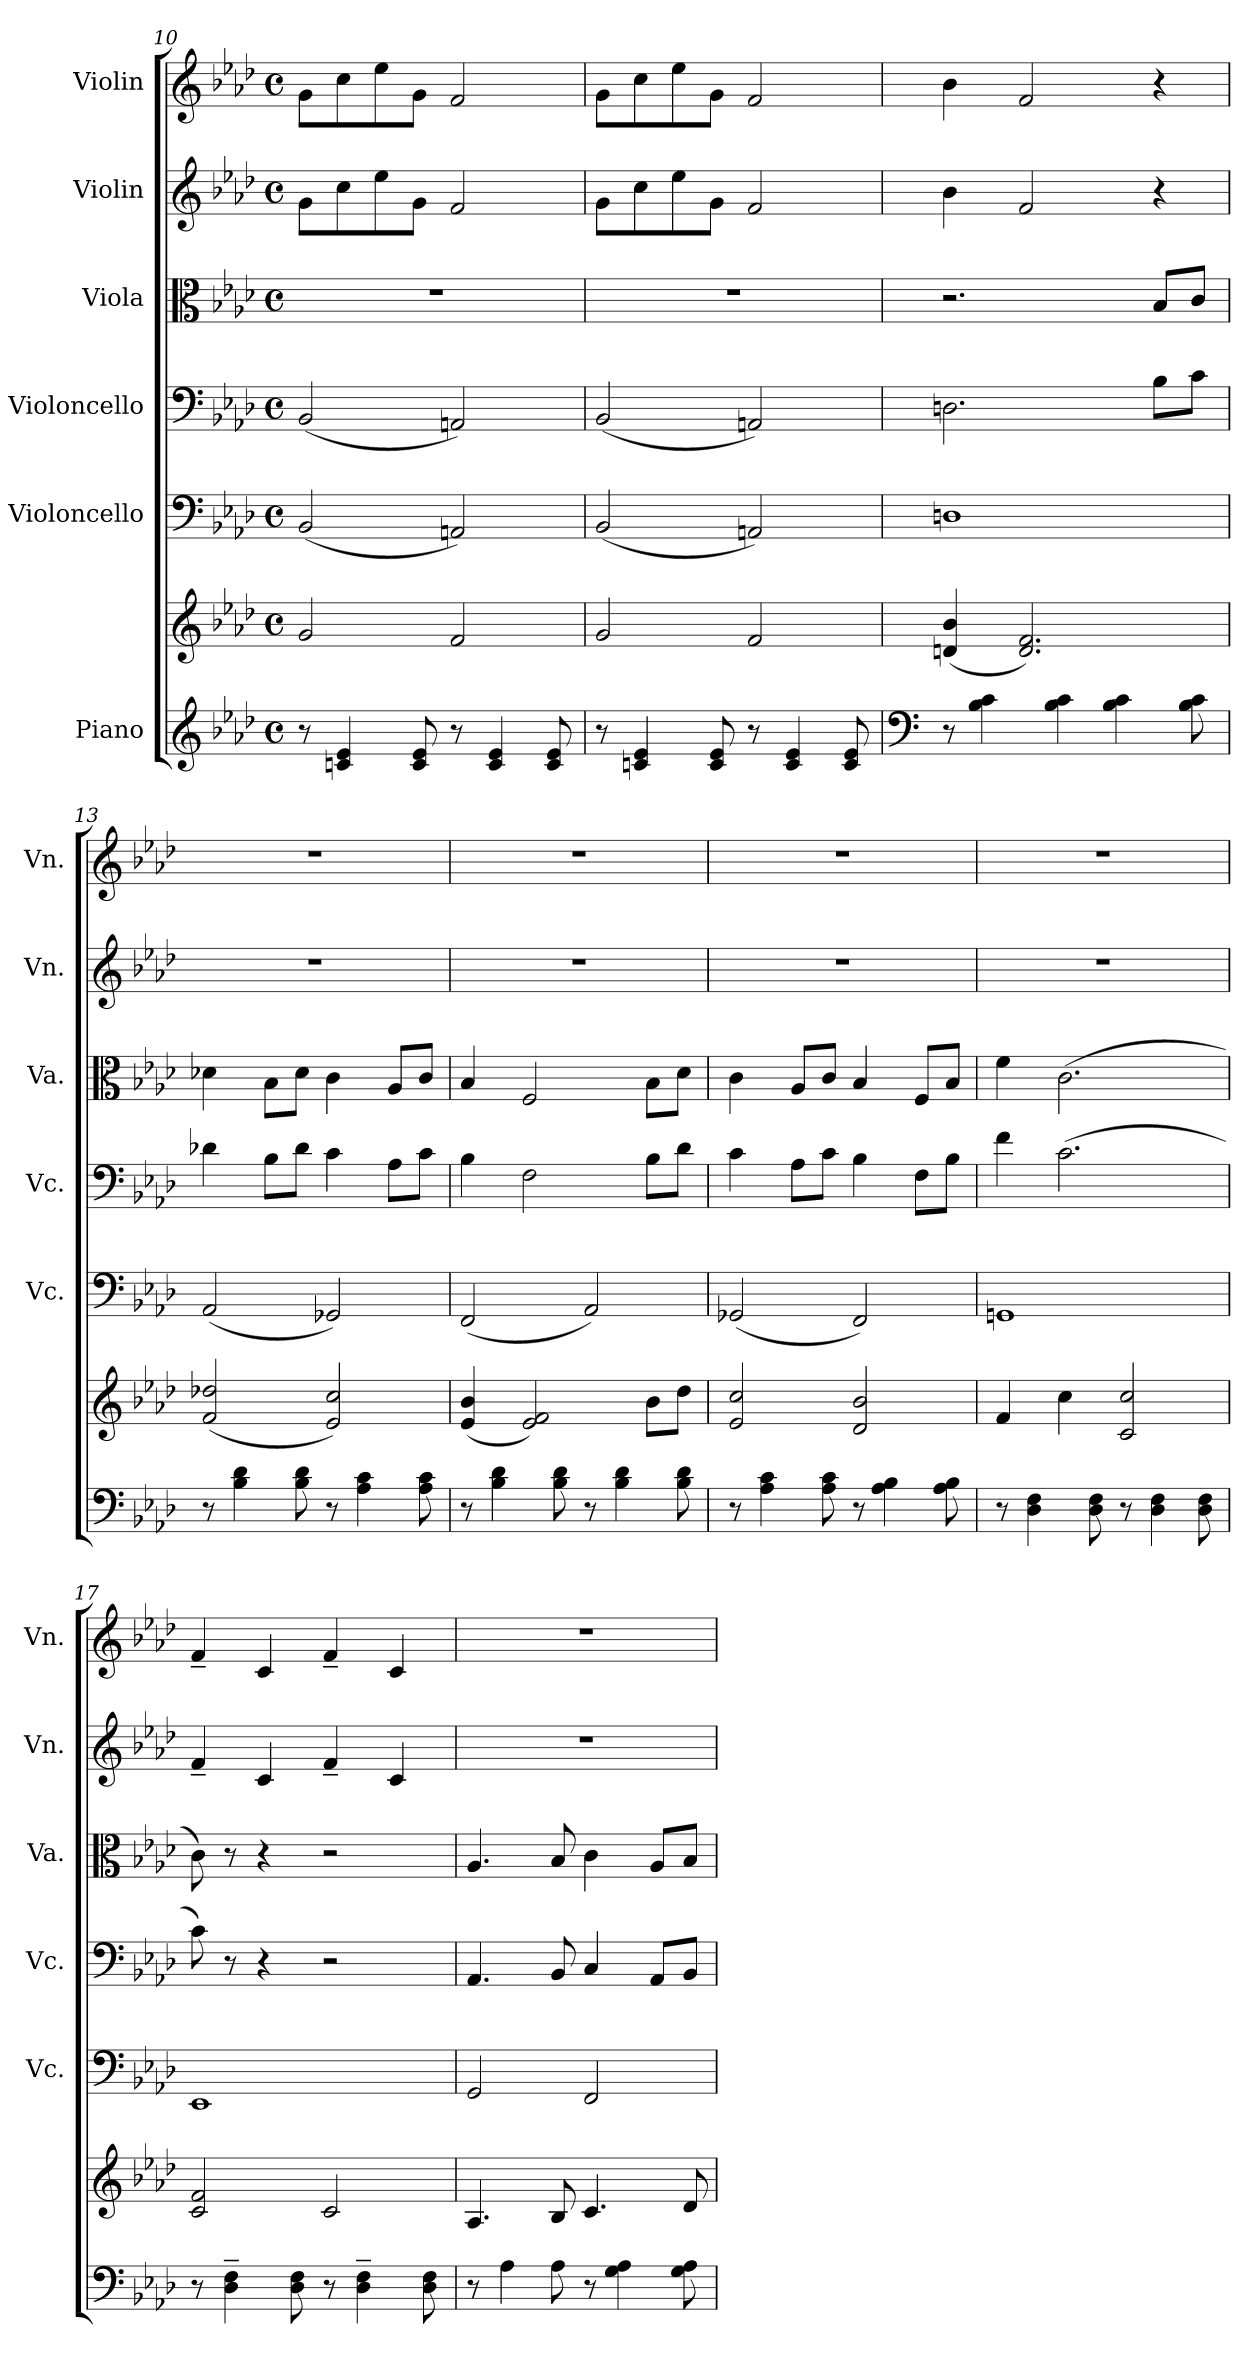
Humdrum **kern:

**kern	**kern	**kern	**kern	**kern	**kern	**kern
*part6	*part6	*part5	*part4	*part3	*part2	*part1
*staff7	*staff6	*staff5	*staff4	*staff3	*staff2	*staff1
*I"Piano	*	*I"Violoncello	*I"Violoncello	*I"Viola	*I"Violin	*I"Violin
*	*	*I'Vc.	*I'Vc.	*I'Va.	*I'Vn.	*I'Vn.
*clefG2	*clefG2	*clefF4	*clefF4	*clefC3	*clefG2	*clefG2
*k[b-e-a-d-]	*k[b-e-a-d-]	*k[b-e-a-d-]	*k[b-e-a-d-]	*k[b-e-a-d-]	*k[b-e-a-d-]	*k[b-e-a-d-]
*M4/4	*M4/4	*M4/4	*M4/4	*M4/4	*M4/4	*M4/4
*met(c)	*met(c)	*met(c)	*met(c)	*met(c)	*met(c)	*met(c)
=10	=10	=10	=10	=10	=10	=10
8r	2g/	(2BB-/	(2BB-/	1r	8g\L	8g\L
4cn/ 4e-/	.	.	.	.	8cc\	8cc\
.	.	.	.	.	8ee-\	8ee-\
8c/ 8e-/	.	.	.	.	8g\J	8g\J
8r	2f/	2AAn/)	2AAn/)	.	2f/	2f/
4c/ 4e-/	.	.	.	.	.	.
8c/ 8e-/	.	.	.	.	.	.
!!LO:PB:g=z
=11	=11	=11	=11	=11	=11	=11
8r	2g/	(2BB-/	(2BB-/	1r	8g\L	8g\L
4cn/ 4e-/	.	.	.	.	8cc\	8cc\
.	.	.	.	.	8ee-\	8ee-\
8c/ 8e-/	.	.	.	.	8g\J	8g\J
8r	2f/	2AAn/)	2AAn/)	.	2f/	2f/
4c/ 4e-/	.	.	.	.	.	.
8c/ 8e-/	.	.	.	.	.	.
=12	=12	=12	=12	=12	=12	=12
*clefF4	*	*	*	*	*	*
8r	(4dn/ 4b-/	1Dn	2.Dn\	2.r	4b-\	4b-\
4B-\ 4c\	.	.	.	.	.	.
.	2.d/ 2.f/)	.	.	.	2f/	2f/
4B-\ 4c\	.	.	.	.	.	.
4B-\ 4c\	.	.	.	.	.	.
.	.	.	8B-\L	8B-/L	4r	4r
8B-\ 8c\	.	.	8c\J	8c/J	.	.
=13	=13	=13	=13	=13	=13	=13
8r	(2f/ 2dd-X/	(2AA-/	4d-X\	4d-X\	1r	1r
4B-\ 4d-\	.	.	.	.	.	.
.	.	.	8B-\L	8B-\L	.	.
8B-\ 8d-\	.	.	8d-\J	8d-\J	.	.
8r	2e-/ 2cc/)	2GG-X/)	4c\	4c\	.	.
4A-\ 4c\	.	.	.	.	.	.
.	.	.	8A-\L	8A-/L	.	.
8A-\ 8c\	.	.	8c\J	8c/J	.	.
=14	=14	=14	=14	=14	=14	=14
8r	(4e-/ 4b-/	(2FF/	4B-\	4B-/	1r	1r
4B-\ 4d-\	.	.	.	.	.	.
.	2e-/ 2f/)	.	2F\	2F/	.	.
8B-\ 8d-\	.	.	.	.	.	.
8r	.	2AA-/)	.	.	.	.
4B-\ 4d-\	.	.	.	.	.	.
.	8b-\L	.	8B-\L	8B-\L	.	.
8B-\ 8d-\	8dd-\J	.	8d-\J	8d-\J	.	.
=15	=15	=15	=15	=15	=15	=15
8r	2e-/ 2cc/	(2GG-X/	4c\	4c\	1r	1r
4A-\ 4c\	.	.	.	.	.	.
.	.	.	8A-\L	8A-/L	.	.
8A-\ 8c\	.	.	8c\J	8c/J	.	.
8r	2d-/ 2b-/	2FF/)	4B-\	4B-/	.	.
4A-\ 4B-\	.	.	.	.	.	.
.	.	.	8F\L	8F/L	.	.
8A-\ 8B-\	.	.	8B-\J	8B-/J	.	.
!!LO:LB:g=z
=16	=16	=16	=16	=16	=16	=16
8r	4f/	1GGn	4f\	4f\	1r	1r
4D-\ 4F\	.	.	.	.	.	.
.	4cc\	.	(2.c\	(2.c\	.	.
8D-\ 8F\	.	.	.	.	.	.
8r	2c/ 2cc/	.	.	.	.	.
4D-\ 4F\	.	.	.	.	.	.
8D-\ 8F\	.	.	.	.	.	.
=17	=17	=17	=17	=17	=17	=17
8r	2c/ 2f/	1EE-	8c\)	8c\)	4f~/	4f~/
4D-\~ 4F\~	.	.	8r	8r	.	.
.	.	.	4r	4r	4c/	4c/
8D-\ 8F\	.	.	.	.	.	.
8r	2c/	.	2r	2r	4f~/	4f~/
4D-\~ 4F\~	.	.	.	.	.	.
.	.	.	.	.	4c/	4c/
8D-\ 8F\	.	.	.	.	.	.
=18	=18	=18	=18	=18	=18	=18
8r	4.A-/	2GG/	4.AA-/	4.A-/	1r	1r
4A-\	.	.	.	.	.	.
8A-\	8B-/	.	8BB-/	8B-/	.	.
8r	4.c/	2FF/	4C/	4c\	.	.
4G\ 4A-\	.	.	.	.	.	.
.	.	.	8AA-/L	8A-/L	.	.
8G\ 8A-\	8d-/	.	8BB-/J	8B-/J	.	.
=	=	=	=	=	=	=
*-	*-	*-	*-	*-	*-	*-
